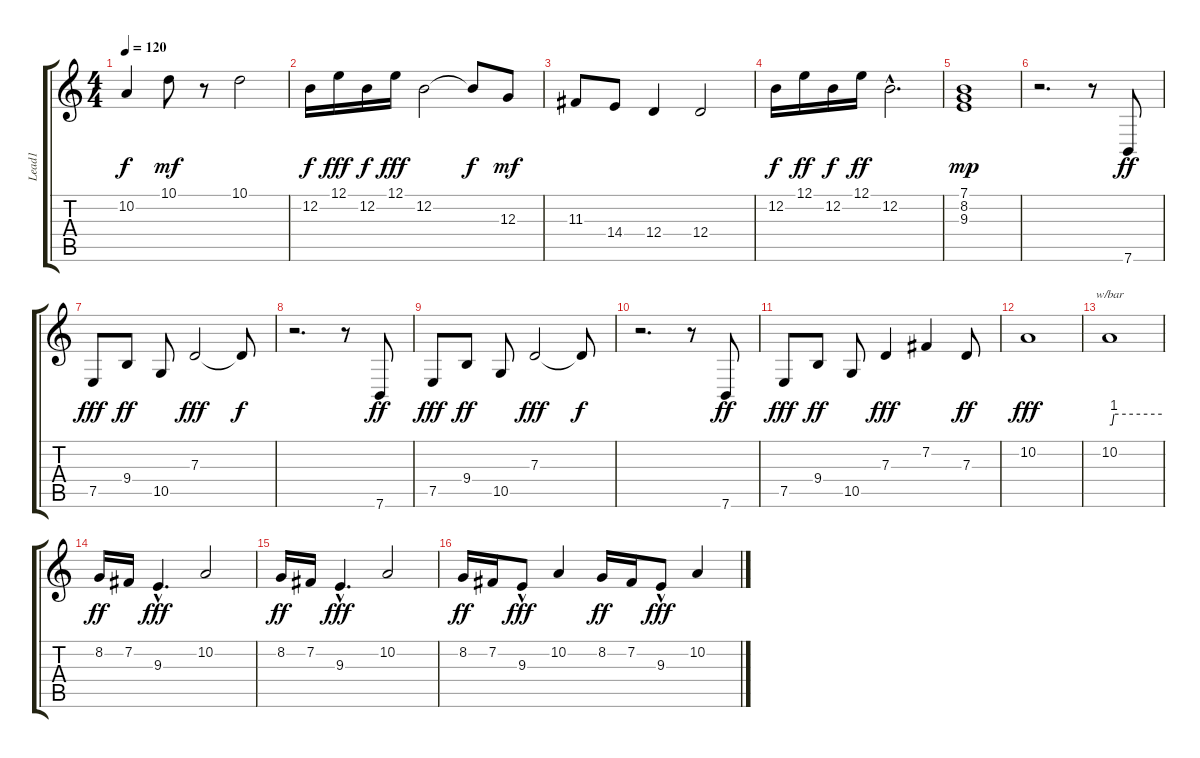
\track ("Lead1" "Lead1") {instrument lead5charang}
\staff {score tabs}
\tuning (E4 B3 G3 D3 A2 E2) {hide}
\ts (4 4)
\tempo 120
\clef g2
\ks c
10.2.4{dy f} 10.1.8{dy mf} r.8 10.1.2 |
12.2.16{dy f} 12.1.16{dy fff} 12.2.16{dy f} 12.1.16{dy fff} 12.2.2 12.2{t}.8{dy f} 12.3.8{dy mf} |
11.3.8 14.4.8 12.4.4 12.4.2 |
12.2.16{dy f} 12.1.16{dy ff} 12.2.16{dy f} 12.1.16{dy ff} 12.2{hac}.2{d} |
(7.1 8.2 9.3).1{dy mp} |
r.2{d} r.8 7.6.8{dy ff balance 16 instrument electricguitarjazz} |
7.5.8{dy fff} 9.4.8{dy ff} 10.5.8 7.3.2{dy fff} 7.3{t}.8{dy f} |
r.2{d} r.8 7.6.8{dy ff} |
7.5.8{dy fff} 9.4.8{dy ff} 10.5.8 7.3.2{dy fff} 7.3{t}.8{dy f} |
r.2{d} r.8 7.6.8{dy ff} |
7.5.8{dy fff} 9.4.8{dy ff} 10.5.8 7.3.4{dy fff} 7.2.4 7.3.8{dy ff} |
10.2.1{dy fff} |
10.2.1{tbe (custom default 0 0 3 0 5 4 60 4)} |
8.2.16{dy ff} 7.2.16 9.3{hac}.4{d dy fff} 10.2.2 |
8.2.16{dy ff} 7.2.16 9.3{hac}.4{d dy fff} 10.2.2 |
8.2.16{dy ff} 7.2.16 9.3{hac}.8{dy fff} 10.2.4 8.2.16{dy ff} 7.2.16 9.3{hac}.8{dy fff} 10.2.4
